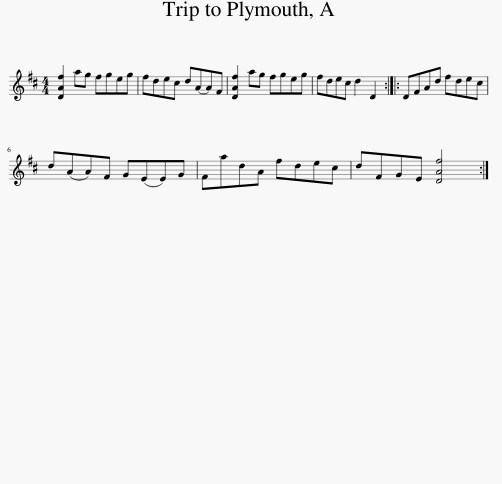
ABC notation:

X:1
L:1/8
M:4/4
I:linebreak $
K:D
V:1 treble
V:1
 [DAf]2 ag fgeg | fdec d(AA)F | [DAf]2 ag fgeg | fdec d2 D2 :: DFAd fdec |$ %5
 d(AA)F G(EE)G | FadA fdec | dFGE [DAf]4 :| %8
